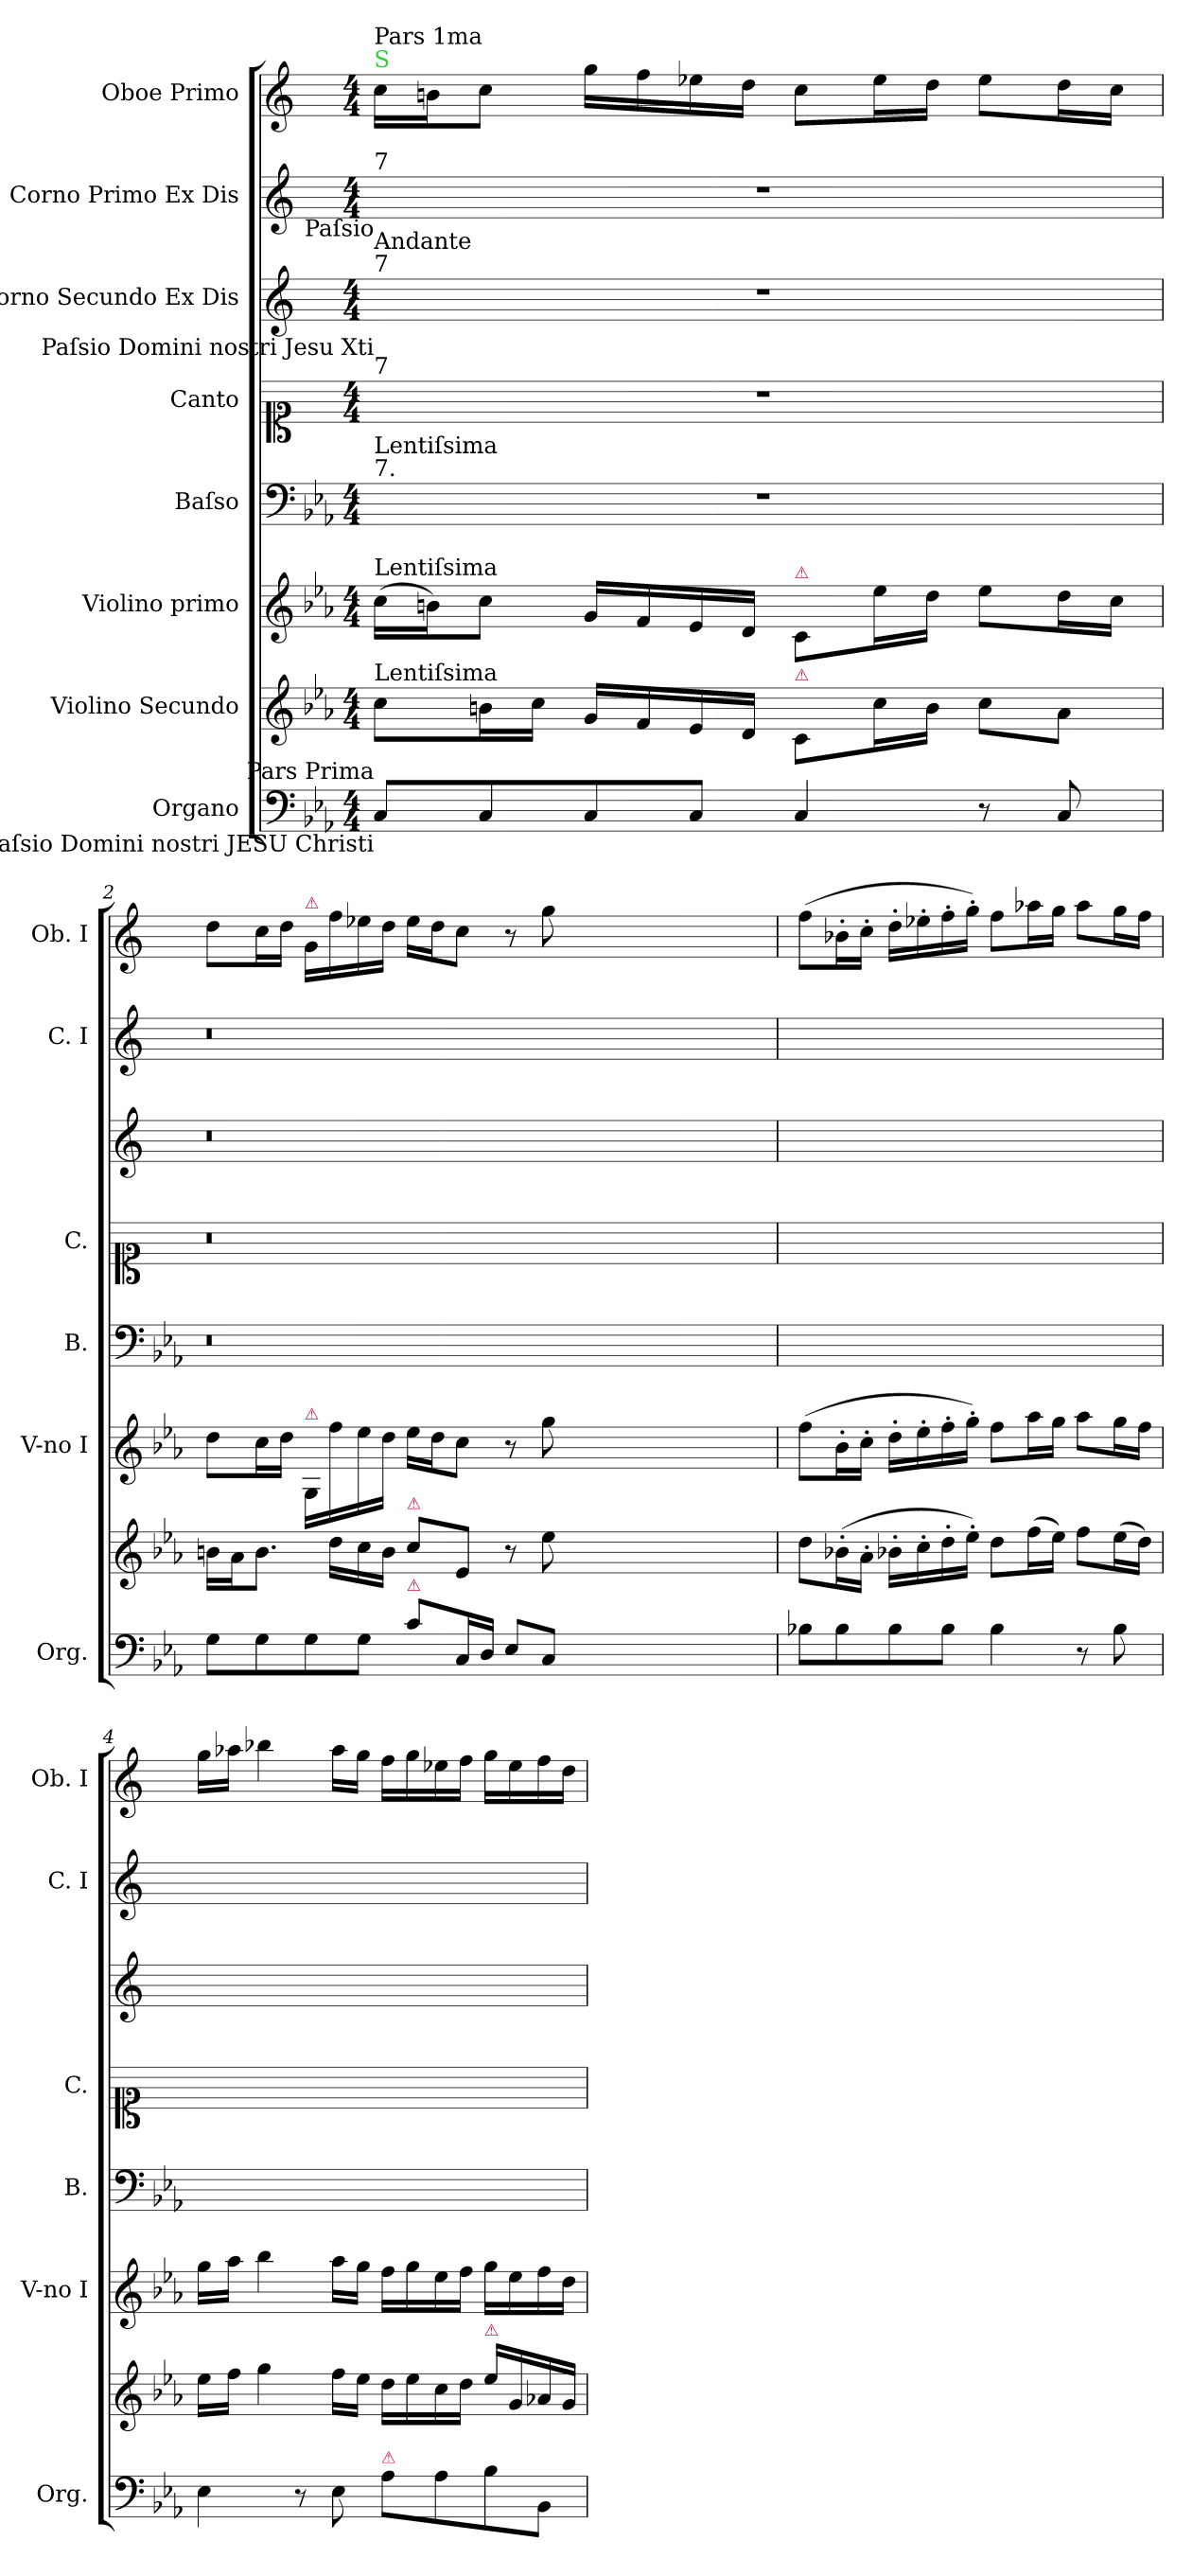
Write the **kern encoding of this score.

**kern	**kern	**kern	**kern	**kern	**kern	**kern	**kern
*part8	*part7	*part6	*part5	*part4	*part3	*part2	*part1
*staff8	*staff7	*staff6	*staff5	*staff4	*staff3	*staff2	*staff1
*I"Organo	*I"Violino Secundo	*I"Violino primo	*I"Baſso	*I"Canto	*I"Corno Secundo Ex Dis	*I"Corno Primo Ex Dis	*I"Oboe Primo
*I'Org.	*	*I'V-no I	*I'B.	*I'C.	*	*I'C. I	*I'Ob. I
*clefF4	*clefG2	*clefG2	*clefF4	*clefC1	*clefG2	*clefG2	*clefG2
*	*	*	*	*	*ITrd5c9	*ITrd5c9	*
*k[b-e-a-]	*k[b-e-a-]	*k[b-e-a-]	*k[b-e-a-]	*	*k[b-e-a-]	*k[b-e-a-]	*
*M4/4	*M4/4	*M4/4	*M4/4	*M4/4	*M4/4	*M4/4	*M4/4
=1	=1	=1	=1	=1	=1	=1	=1
!	!	!	!	!	!	!	!LO:TX:a:color=limegreen:t=S
!	!	!	!	!	!	!	!LO:TX:a:t=Pars 1ma
!	!	!	!	!	!	!LO:TX:b:rj:t=Paſsio	!
!	!	!	!	!	!	!LO:TX:a:t=7	!
!	!	!	!	!	!LO:TX:a:t=7	!	!
!	!	!	!	!	!LO:TX:a:t=Andante	!	!
!	!	!	!	!	!LO:TX:b:rj:t=Paſsio Domini nostri Jesu Xti	!	!
!	!	!	!	!LO:TX:a:t=7	!	!	!
!	!	!	!LO:TX:a:t=7.	!	!	!	!
!	!	!	!LO:TX:a:t=Lentiſsima	!	!	!	!
!	!	!LO:TX:a:t=Lentiſsima	!	!	!	!	!
!	!LO:TX:a:t=Lentiſsima	!	!	!	!	!	!
!LO:TX:b:rj:t=Paſsio Domini nostri JESU Christi	!	!	!	!	!	!	!
!LO:TX:a:rj:t=Pars Prima	!	!	!	!	!	!	!
8C/L	8cc\L	(16cc\LL	1r	1r	1r	1r	16cc\LL
.	.	16bn\J)	.	.	.	.	16bn\J
8C/	16bn\L	8cc\J	.	.	.	.	8cc\J
.	16cc\JJ	.	.	.	.	.	.
8C/	16g/LL	16g/LL	.	.	.	.	16gg\LL
.	16f/	16f/	.	.	.	.	16ff\
8C/J	16e-/	16e-/	.	.	.	.	16ee-\
.	16d/JJ	16d/JJ	.	.	.	.	16dd\JJ
!	!	!LO:TX:a:color=crimson:t=⚠	!	!	!	!	!
!	!LO:TX:a:color=crimson:t=⚠	!	!	!	!	!	!
4C/	8c/L	8c/L	.	.	.	.	8cc\L
.	16cc\L	16ee-\L	.	.	.	.	16ee-\L
.	16b\JJ	16dd\JJ	.	.	.	.	16dd\JJ
8r	8cc\L	8ee-\L	.	.	.	.	8ee-\L
8C/	8a-\J	16dd\L	.	.	.	.	16dd\L
.	.	16cc\JJ	.	.	.	.	16cc\JJ
=2	=2	=2	=2	=2	=2	=2	=2
8G\L	16bn\LL	8dd\L	0.r	0.r	0.r	0.r	8dd\L
.	16a-/J	.	.	.	.	.	.
8G\	8.b\J	16cc\L	.	.	.	.	16cc\L
.	.	16dd\JJ	.	.	.	.	16dd\JJ
!	!	!	!	!	!	!	!LO:TX:a:color=crimson:t=⚠
!	!	!LO:TX:a:color=crimson:t=⚠	!	!	!	!	!
8G\	.	16G/LL	.	.	.	.	16g/LL
.	16dd\LL	16ff\	.	.	.	.	16ff\
8G\J	16cc\	16ee-\	.	.	.	.	16ee-\
.	16b\JJ	16dd\JJ	.	.	.	.	16dd\JJ
!	!LO:TX:a:color=crimson:t=⚠	!	!	!	!	!	!
!LO:TX:a:color=crimson:t=⚠	!	!	!	!	!	!	!
8c\L	8cc\L	16ee-\LL	.	.	.	.	16ee-\LL
.	.	16dd\J	.	.	.	.	16dd\J
16C/L	8e-/J	8cc\J	.	.	.	.	8cc\J
16D/JJ	.	.	.	.	.	.	.
8E-/L	8r	8r	.	.	.	.	8r
8C/J	8ee-\	8gg\	.	.	.	.	8gg\
0ryy	0ryy	0ryy	.	.	.	.	0ryy
=3	=3	=3	=3	=3	=3	=3	=3
8B-X\L	8dd\L	(8ff\L	1ryy	1ryy	1ryy	1ryy	(8ff\L
8B-\	(16b-X'\L	16b-'\L	.	.	.	.	16b-'\L
.	16a-'/JJ	16cc'\JJ	.	.	.	.	16cc'\JJ
8B-\	16b-X'\LL	16dd'\LL	.	.	.	.	16dd'\LL
.	16cc'\	16ee-'\	.	.	.	.	16ee-'\
8B-\J	16dd'\	16ff'\	.	.	.	.	16ff'\
.	16ee-'\JJ)	16gg'\JJ)	.	.	.	.	16gg'\JJ)
4B-\	8dd\L	8ff\L	.	.	.	.	8ff\L
.	(16ff\L	16aa-\L	.	.	.	.	16aa-\L
.	16ee-\JJ)	16gg\JJ	.	.	.	.	16gg\JJ
8r	8ff\L	8aa-\L	.	.	.	.	8aa-\L
8B-\	(16ee-\L	16gg\L	.	.	.	.	16gg\L
.	16dd\JJ)	16ff\JJ	.	.	.	.	16ff\JJ
=4	=4	=4	=4	=4	=4	=4	=4
4E-\	16ee-\LL	16gg\LL	1ryy	1ryy	1ryy	1ryy	16gg\LL
.	16ff\JJ	16aa-\JJ	.	.	.	.	16aa-\JJ
.	4gg\	4bb-\	.	.	.	.	4bb-\
8r	.	.	.	.	.	.	.
8E-\	16ff\LL	16aa-\LL	.	.	.	.	16aa-\LL
.	16ee-\JJ	16gg\JJ	.	.	.	.	16gg\JJ
!LO:TX:a:color=crimson:t=⚠	!	!	!	!	!	!	!
8A-\L	16dd\LL	16ff\LL	.	.	.	.	16ff\LL
.	16ee-\	16gg\	.	.	.	.	16gg\
8A-\	16cc\	16ee-\	.	.	.	.	16ee-\
.	16dd\JJ	16ff\JJ	.	.	.	.	16ff\JJ
!	!LO:TX:a:color=crimson:t=⚠	!	!	!	!	!	!
8B-\	16ee-\LL	16gg\LL	.	.	.	.	16gg\LL
.	16g/	16ee-\	.	.	.	.	16ee-\
8BB-/J	16a-X/	16ff\	.	.	.	.	16ff\
.	16g/JJ	16dd\JJ	.	.	.	.	16dd\JJ
=	=	=	=	=	=	=	=
*-	*-	*-	*-	*-	*-	*-	*-
